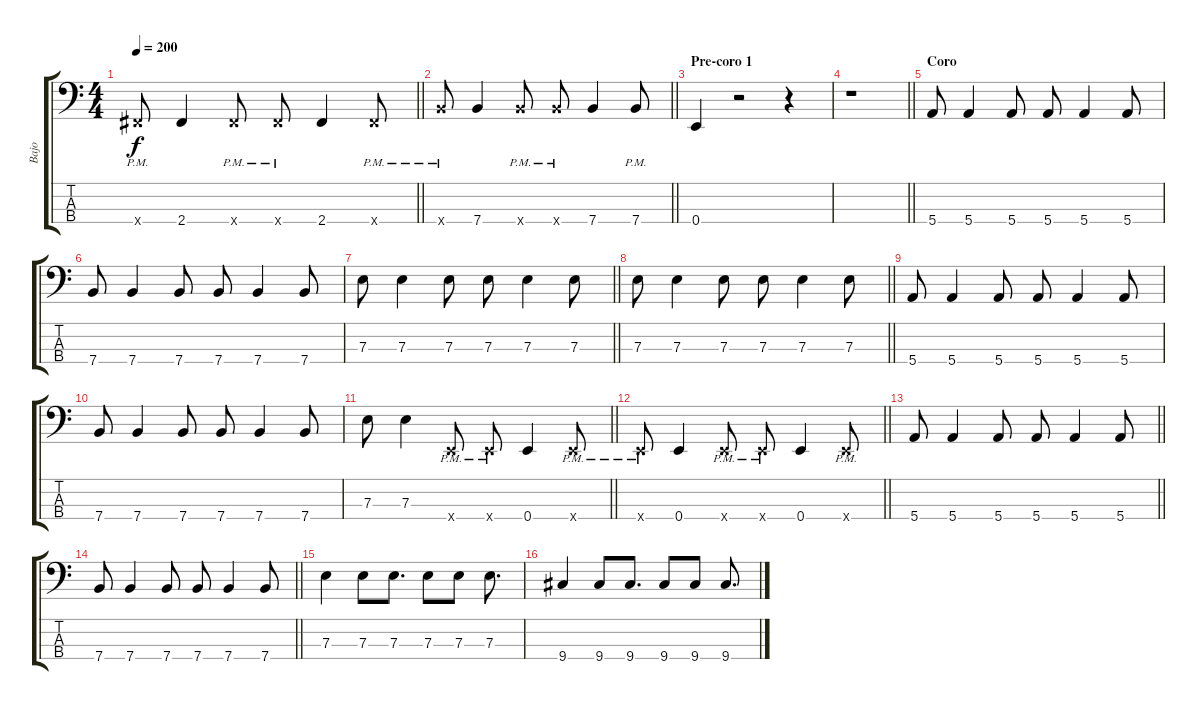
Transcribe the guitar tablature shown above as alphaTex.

\track ("Bajo" "Bajo") {mute instrument electricbasspick}
\staff {score tabs}
\tuning (G2 D2 A1 E1) {hide}
\ts (4 4)
\tempo 200
\clef f4
\barLineRight lightlight
\ks c
2.4{pm x}.8{dy f} 2.4.4 2.4{pm x}.8 2.4{pm x}.8 2.4.4 2.4{pm x}.8 |
\barLineRight lightlight
7.4{pm x}.8 7.4.4 7.4{pm x}.8 7.4{pm x}.8 7.4.4 7.4{pm}.8 |
\section ("" "Pre-coro 1")
0.4.4 r.2 r.4 |
\barLineRight lightlight
r.1 |
\section ("" "Coro")
5.4.8 5.4.4 5.4.8 5.4.8 5.4.4 5.4.8 |
7.4.8 7.4.4 7.4.8 7.4.8 7.4.4 7.4.8 |
\barLineRight lightlight
7.3.8 7.3.4 7.3.8 7.3.8 7.3.4 7.3.8 |
\barLineRight lightlight
7.3.8 7.3.4 7.3.8 7.3.8 7.3.4 7.3.8 |
5.4.8 5.4.4 5.4.8 5.4.8 5.4.4 5.4.8 |
7.4.8 7.4.4 7.4.8 7.4.8 7.4.4 7.4.8 |
\barLineRight lightlight
7.3.8 7.3.4 0.4{pm x}.8 0.4{pm x}.8 0.4.4 0.4{pm x}.8 |
\barLineRight lightlight
0.4{pm x}.8 0.4.4 0.4{pm x}.8 0.4{pm x}.8 0.4.4 0.4{pm x}.8 |
\barLineRight lightlight
5.4.8 5.4.4 5.4.8 5.4.8 5.4.4 5.4.8 |
\barLineRight lightlight
7.4.8 7.4.4 7.4.8 7.4.8 7.4.4 7.4.8 |
7.3.4 7.3.8 7.3.8{d} 7.3.8 7.3.8 7.3.8{d} |
9.4.4 9.4.8 9.4.8{d} 9.4.8 9.4.8 9.4.8{d}
